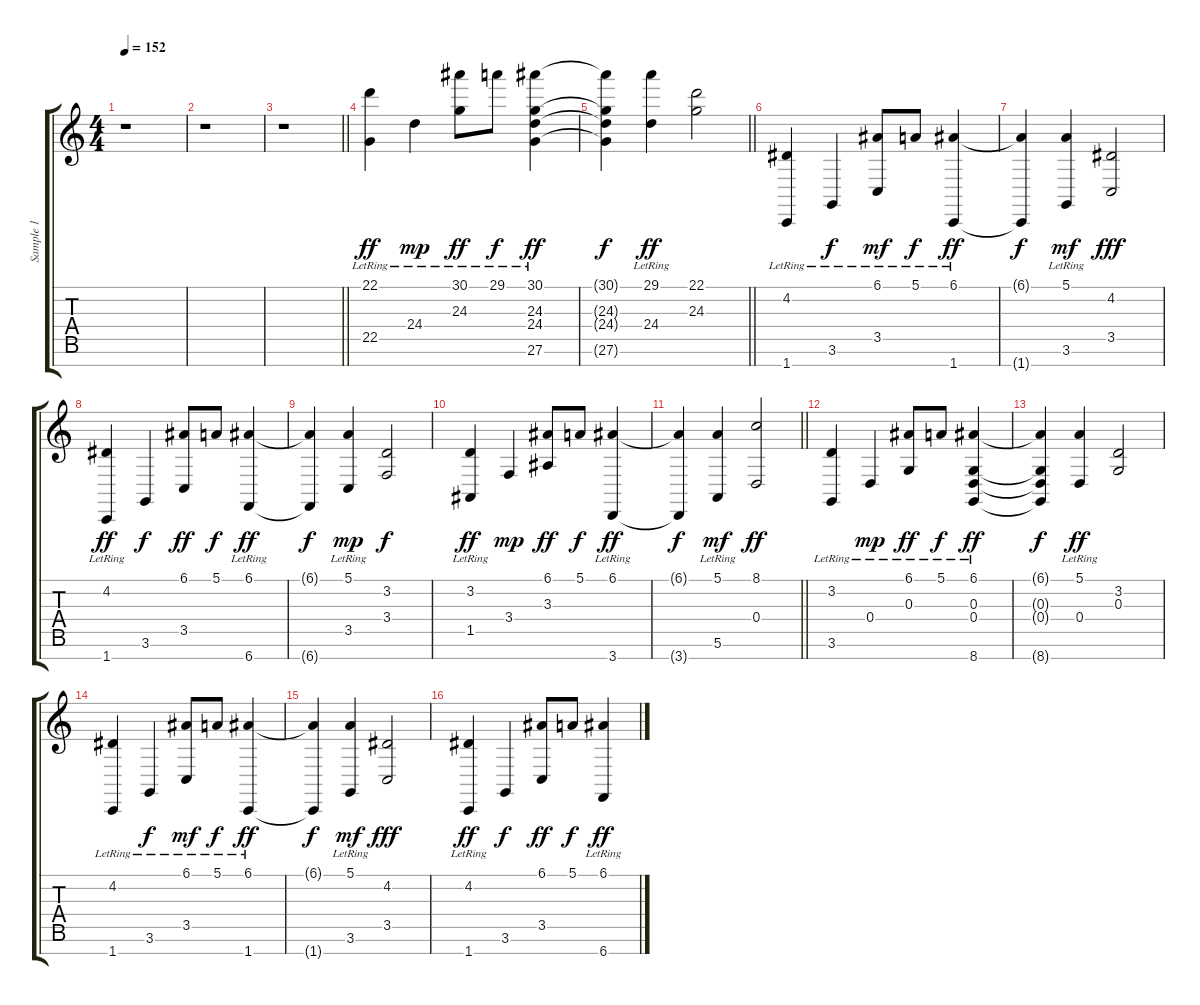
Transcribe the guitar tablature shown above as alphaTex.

\track ("Sample 1" "Sample 1") {instrument electricgrandpiano}
\staff {score tabs}
\tuning (E4 B3 G3 D3 A2 E2 B1) {hide}
\ts (4 4)
\tempo 152
\clef g2
\ks c
r.1{dy ff} |
r.1 |
\barLineRight lightlight
r.1 |
\section ("" " ")
(22.1{lr} 22.5{lr}).4 24.4{lr}.4{dy mp} (30.1{lr} 24.3{lr}).8{dy ff} 29.1{lr}.8{dy f} (30.1{lr} 24.3{lr} 24.4{lr} 27.6{lr}).4{dy ff} |
\barLineRight lightlight
(30.1{t} 24.3{t} 24.4{t} 27.6{t}).4{dy f} (29.1{lr} 24.4{lr}).4{dy ff} (22.1 24.3).2 |
\section ("" " ")
(4.2{lr} 1.7{lr}).4 3.6{lr}.4{dy f} (6.1{lr} 3.5{lr}).8{dy mf} 5.1{lr}.8{dy f} (6.1{lr} 1.7{lr}).4{dy ff} |
(6.1{t} 1.7{t}).4{dy f} (5.1{lr} 3.6{lr}).4{dy mf} (4.2 3.5).2{dy fff} |
(4.2{lr} 1.7{lr}).4{dy ff} 3.6.4{dy f} (6.1 3.5).8{dy ff} 5.1.8{dy f} (6.1{lr} 6.7{lr}).4{dy ff} |
(6.1{t} 6.7{t}).4{dy f} (5.1{lr} 3.5{lr}).4{dy mp} (3.2 3.4).2{dy f} |
(3.2{lr} 1.5{lr}).4{dy ff} 3.4.4{dy mp} (6.1 3.3).8{dy ff} 5.1.8{dy f} (6.1{lr} 3.7{lr}).4{dy ff} |
\barLineRight lightlight
(6.1{t} 3.7{t}).4{dy f} (5.1{lr} 5.6{lr}).4{dy mf} (8.1 0.4).2{dy ff} |
(3.2{lr} 3.6{lr}).4 0.4{lr}.4{dy mp} (6.1{lr} 0.3{lr}).8{dy ff} 5.1{lr}.8{dy f} (6.1{lr} 0.3{lr} 0.4{lr} 8.7{lr}).4{dy ff} |
(6.1{t} 0.3{t} 0.4{t} 8.7{t}).4{dy f} (5.1{lr} 0.4{lr}).4{dy ff} (3.2 0.3).2 |
(4.2{lr} 1.7{lr}).4 3.6{lr}.4{dy f} (6.1{lr} 3.5{lr}).8{dy mf} 5.1{lr}.8{dy f} (6.1{lr} 1.7{lr}).4{dy ff} |
(6.1{t} 1.7{t}).4{dy f} (5.1{lr} 3.6{lr}).4{dy mf} (4.2 3.5).2{dy fff} |
(4.2{lr} 1.7{lr}).4{dy ff} 3.6.4{dy f} (6.1 3.5).8{dy ff} 5.1.8{dy f} (6.1{lr} 6.7{lr}).4{dy ff}
